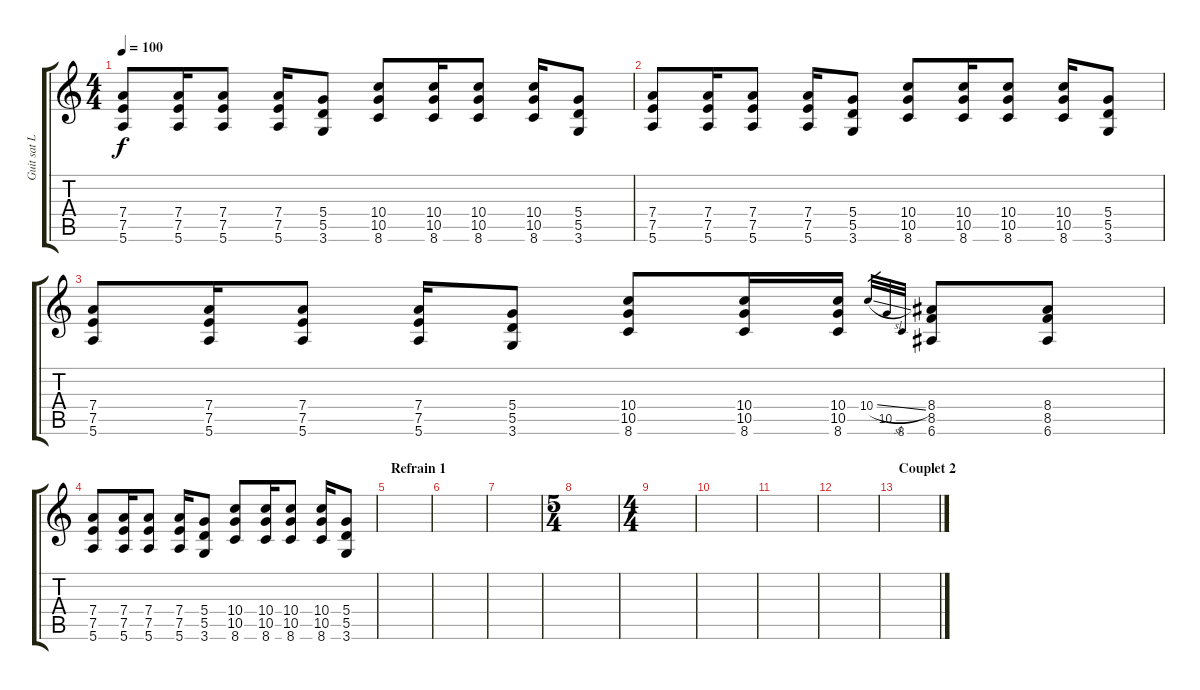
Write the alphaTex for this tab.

\track ("Guit sat L" "Guit sat L") {instrument overdrivenguitar}
\staff {score tabs}
\tuning (E4 B3 G3 D3 A2 E2) {hide}
\ts (4 4)
\tempo 100
\clef g2
\ks c
(7.4 7.5 5.6).8{dy f} (7.4 7.5 5.6).16 (7.4 7.5 5.6).8 (7.4 7.5 5.6).16 (5.4 5.5 3.6).8 (10.4 10.5 8.6).8 (10.4 10.5 8.6).16 (10.4 10.5 8.6).8 (10.4 10.5 8.6).16 (5.4 5.5 3.6).8 |
(7.4 7.5 5.6).8 (7.4 7.5 5.6).16 (7.4 7.5 5.6).8 (7.4 7.5 5.6).16 (5.4 5.5 3.6).8 (10.4 10.5 8.6).8 (10.4 10.5 8.6).16 (10.4 10.5 8.6).8 (10.4 10.5 8.6).16 (5.4 5.5 3.6).8 |
(7.4 7.5 5.6).8 (7.4 7.5 5.6).16 (7.4 7.5 5.6).8 (7.4 7.5 5.6).16 (5.4 5.5 3.6).8 (10.4 10.5 8.6).8 (10.4 10.5 8.6).16 (10.4 10.5 8.6).16 10.4{sl}.32{gr} 10.5.32{gr} 8.6.32{gr} (8.4 8.5 6.6).8 (8.4 8.5 6.6).8 |
(7.4 7.5 5.6).8 (7.4 7.5 5.6).16 (7.4 7.5 5.6).8 (7.4 7.5 5.6).16 (5.4 5.5 3.6).8 (10.4 10.5 8.6).8 (10.4 10.5 8.6).16 (10.4 10.5 8.6).8 (10.4 10.5 8.6).16 (5.4 5.5 3.6).8 |
\section ("" "Refrain 1")
|
|
|
\ts (5 4)
|
\ts (4 4)
|
|
|
|
\section ("" "Couplet 2")
